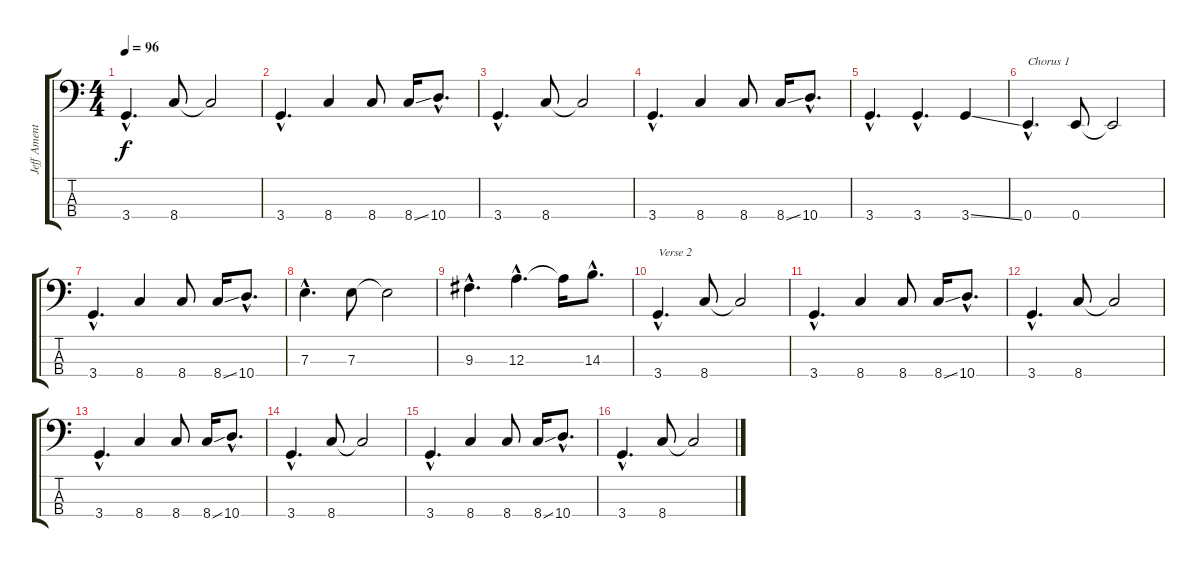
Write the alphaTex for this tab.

\track ("Jeff Ament" "Jeff Ament") {instrument fretlessbass}
\staff {score tabs}
\tuning (G2 D2 A1 E1) {hide}
\ts (4 4)
\tempo 96
\clef f4
\ks c
3.4{hac}.4{d dy f} 8.4.8 8.4{t}.2 |
3.4{hac}.4{d} 8.4.4 8.4.8 8.4{ss}.16 10.4{hac}.8{d} |
3.4{hac}.4{d} 8.4.8 8.4{t}.2 |
3.4{hac}.4{d} 8.4.4 8.4.8 8.4{ss}.16 10.4{hac}.8{d} |
3.4{hac}.4{d} 3.4{hac}.4{d} 3.4{ss}.4 |
0.4{hac}.4{d txt "Chorus 1"} 0.4.8 0.4{t}.2 |
3.4{hac}.4{d} 8.4.4 8.4.8 8.4{ss}.16 10.4{hac}.8{d} |
7.3{hac}.4{d} 7.3.8 7.3{t}.2 |
9.3{hac}.4{d} 12.3{hac}.4{d} 12.3{t}.16 14.3{hac}.8{d} |
3.4{hac}.4{d txt "Verse 2"} 8.4.8 8.4{t}.2 |
3.4{hac}.4{d} 8.4.4 8.4.8 8.4{ss}.16 10.4{hac}.8{d} |
3.4{hac}.4{d} 8.4.8 8.4{t}.2 |
3.4{hac}.4{d} 8.4.4 8.4.8 8.4{ss}.16 10.4{hac}.8{d} |
3.4{hac}.4{d} 8.4.8 8.4{t}.2 |
3.4{hac}.4{d} 8.4.4 8.4.8 8.4{ss}.16 10.4{hac}.8{d} |
3.4{hac}.4{d} 8.4.8 8.4{t}.2
